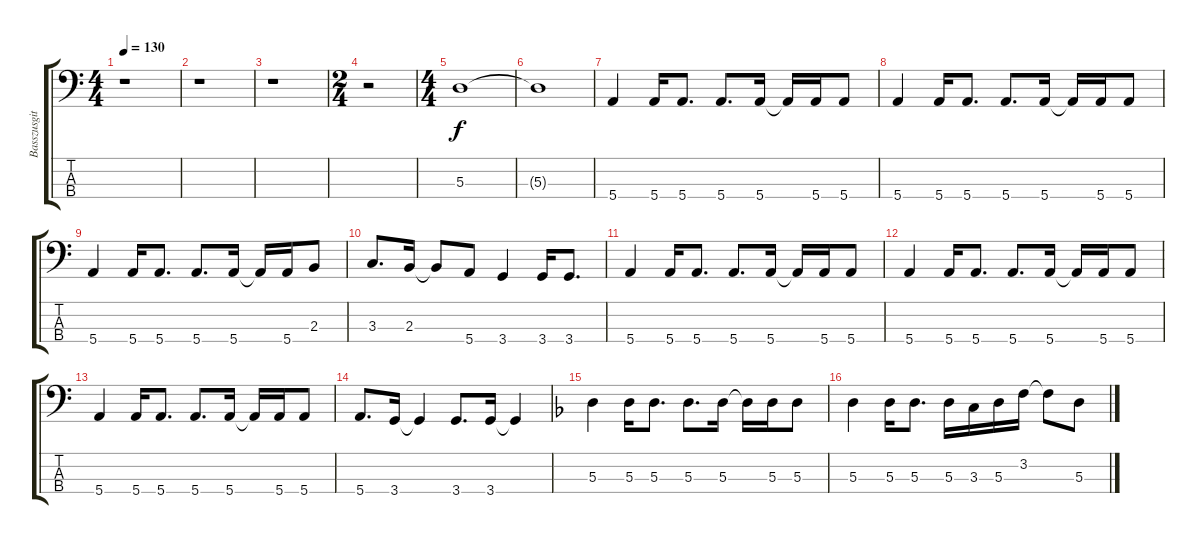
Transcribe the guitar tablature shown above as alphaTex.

\track ("Basszusgitár (Roger Glover)" "Basszusgit") {instrument electricbassfinger}
\staff {score tabs}
\tuning (G2 D2 A1 E1) {hide}
\ts (4 4)
\tempo 130
\clef f4
\ks c
r.1{dy f instrument electricbassfinger} |
r.1 |
r.1 |
\ts (2 4)
r.2 |
\ts (4 4)
5.3.1 |
5.3{t}.1 |
5.4.4 5.4.16 5.4.8{d} 5.4.8{d} 5.4.16 5.4{t}.16 5.4.16 5.4.8 |
5.4.4 5.4.16 5.4.8{d} 5.4.8{d} 5.4.16 5.4{t}.16 5.4.16 5.4.8 |
5.4.4 5.4.16 5.4.8{d} 5.4.8{d} 5.4.16 5.4{t}.16 5.4.16 2.3.8 |
3.3.8{d} 2.3.16 2.3{t}.8 5.4.8 3.4.4 3.4.16 3.4.8{d} |
5.4.4 5.4.16 5.4.8{d} 5.4.8{d} 5.4.16 5.4{t}.16 5.4.16 5.4.8 |
5.4.4 5.4.16 5.4.8{d} 5.4.8{d} 5.4.16 5.4{t}.16 5.4.16 5.4.8 |
5.4.4 5.4.16 5.4.8{d} 5.4.8{d} 5.4.16 5.4{t}.16 5.4.16 5.4.8 |
5.4.8{d} 3.4.16 3.4{t}.4 3.4.8{d} 3.4.16 3.4{t}.4 |
\ks f
5.3.4 5.3.16 5.3.8{d} 5.3.8{d} 5.3.16 5.3{t}.16 5.3.16 5.3.8 |
5.3.4 5.3.16 5.3.8{d} 5.3.16 3.3.16 5.3.16 3.2.16 3.2{t}.8 5.3.8
